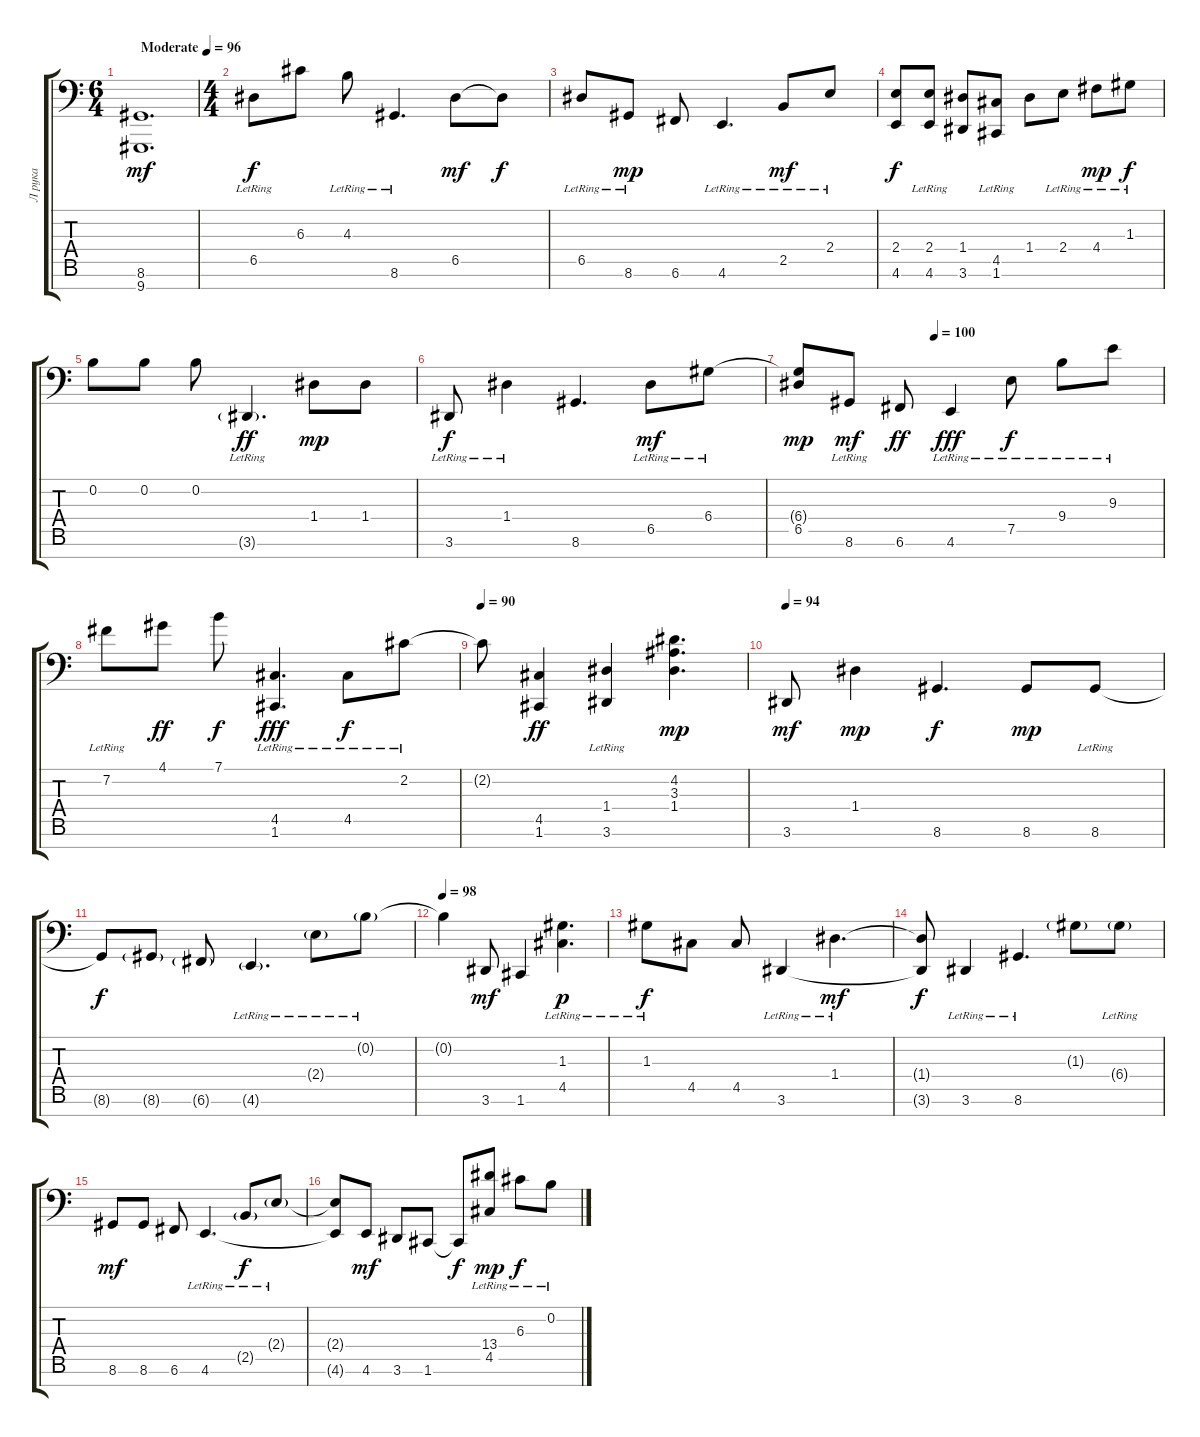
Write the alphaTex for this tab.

\track ("Л рука" "Л рука") {instrument acousticgrandpiano}
\staff {score tabs}
\tuning (E4 B3 G3 D3 A2 C2 B0) {hide}
\ts (6 4)
\tempo (96 "Moderate")
\clef f4
\ks c
(8.6 9.7).1{d dy mf instrument acousticgrandpiano} |
\ts (4 4)
6.5{lr}.8{dy f} 6.3.8 4.3{lr}.8 8.6{lr}.4{d} 6.5.8{dy mf} 6.5{t}.8{dy f} |
6.5{lr}.8 8.6{lr}.8{dy mp} 6.6.8 4.6{lr}.4{d} 2.5{lr}.8{dy mf} 2.4{lr}.8 |
(2.4 4.6).8{dy f} (2.4 4.6{lr}).8 (1.4 3.6).8 (4.5 1.6{lr}).8 1.4.8 2.4{lr}.8 4.4{lr}.8{dy mp} 1.3{lr}.8{dy f} |
0.2.8 0.2.8 0.2.8 3.6{g lr}.4{d dy ff} 1.4.8{dy mp} 1.4.8 |
3.6{lr}.8{dy f} 1.4{lr}.4 8.6.4{d} 6.5{lr}.8{dy mf} 6.4{lr}.8 |
\tempo (100 0.375)
(6.4{t} 6.5).8{dy mp} 8.6{lr}.8{dy mf} 6.6.8{dy ff} 4.6{lr}.4{dy fff} 7.5{lr}.8{dy f} 9.4{lr}.8 9.3{lr}.8 |
7.2{lr}.8 4.1.8{dy ff} 7.1.8{dy f} (4.5 1.6{lr}).4{d dy fff} 4.5{lr}.8{dy f} 2.2{lr}.8 |
\tempo 90
2.2{t}.8 (4.5 1.6).4{dy ff} (1.4 3.6{lr}).4 (4.2 3.3 1.4).4{d dy mp} |
\tempo 94
3.6.8{dy mf} 1.4.4{dy mp} 8.6.4{d dy f} 8.6.8{dy mp} 8.6{lr}.8 |
8.6{t}.8{dy f} 8.6{g}.8 6.6{g}.8 4.6{g lr}.4{d} 2.4{g lr}.8 0.2{g lr}.8 |
\tempo 98
0.2{t}.4 3.6.8{dy mf} 1.6.4 (1.3{lr} 4.5{lr}).4{d dy p} |
1.3{lr}.8{dy f} 4.5.8 4.5.8 3.6{lr}.4 1.4{lr}.4{d dy mf} |
(1.4{t} 3.6{t}).8{dy f} 3.6{lr}.4 8.6{lr}.4{d} 1.3{g}.8 6.4{g lr}.8 |
8.6.8{dy mf} 8.6.8 6.6.8 4.6{lr}.4{d} 2.5{g lr}.8{dy f} 2.4{g lr}.8 |
(2.4{t} 4.6{t}).8 4.6.8{dy mf} 3.6.8 1.6.8 1.6{t}.8{dy f} (13.4{lr} 4.5{lr}).8{dy mp} 6.3{lr}.8{dy f} 0.2{lr}.8
